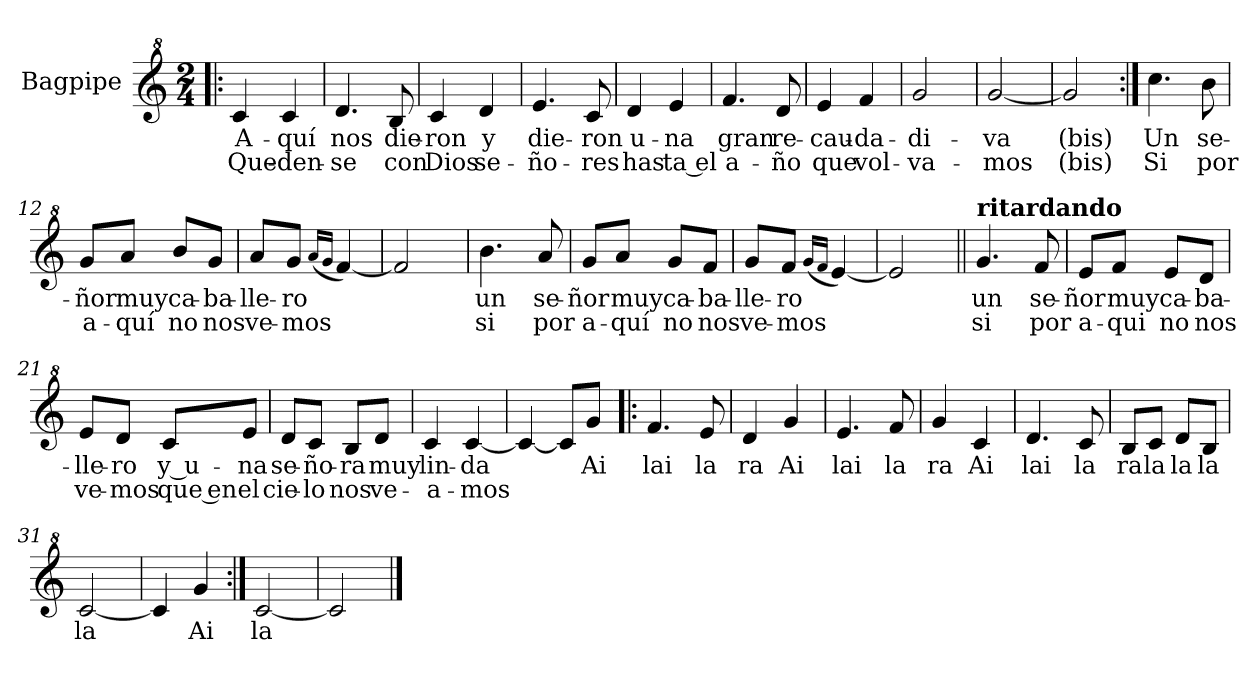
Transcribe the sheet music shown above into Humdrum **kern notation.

**kern	**text	**text
*part1	*part1	*part1
*staff1	*staff1	*staff1
*I"Bagpipe	*	*
*I'Bag	*	*
*clefG^2	*	*
*k[]	*	*
*M2/4	*	*
*MM120	*	*
=1!|:	=1!|:	=1!|:
4cc/	A-	Que-
4cc/	-quí	-den-
=2	=2	=2
4.dd/	nos	-se
8b/	die-	con
=3	=3	=3
4cc/	-ron	Dios
4dd/	y	se-
=4	=4	=4
4.ee/	die-	-ño-
8cc/	-ron	-res
=5	=5	=5
4dd/	u-	has
4ee/	-na	ta el
=6	=6	=6
4.ff/	gran	a-
8dd/	re-	-ño
=7	=7	=7
4ee/	-cau-	que
4ff/	-da-	vol-
=8	=8	=8
2gg/	-di-	-va-
=9	=9	=9
[2gg/	-va	-mos
!!LO:LB:g=z
=10	=10	=10
2gg/]	(bis)	(bis)
=11:|!	=11:|!	=11:|!
*MM85	*	*
4.ccc\	Un	Si
8bb\	se-	por
=12	=12	=12
8gg/L	-ñor	a-
8aa/J	muy	-quí
8bb/L	ca-	no
8gg/J	-ba-	nos
=13	=13	=13
8aa/L	-lle-	ve-
8gg/J	-ro	-mos
(16qaa/LL	.	.
16qgg/JJ	.	.
[4ff/)	.	.
=14	=14	=14
2ff/]	.	.
=15	=15	=15
4.bb\	un	si
8aa/	se-	por
=16	=16	=16
8gg/L	-ñor	a-
8aa/J	muy	-quí
8gg/L	ca-	no
8ff/J	-ba-	nos
!!LO:LB:g=z
=17	=17	=17
8gg/L	-lle-	ve-
8ff/J	-ro	-mos
(16qgg/LL	.	.
16qff/JJ	.	.
[4ee/)	.	.
=18	=18	=18
2ee/]	.	.
=19||	=19||	=19||
*MM70	*	*
!LO:TX:a:B:t=ritardando	!	!
4.gg/	un	si
8ff/	se-	por
=20	=20	=20
8ee/L	-ñor	a-
8ff/J	muy	-qui
8ee/L	ca-	no
8dd/J	-ba-	nos
=21	=21	=21
8ee/L	-lle-	ve-
8dd/J	-ro	-mos
8cc/L	y u-	que en
8ee/J	-na	el
=22	=22	=22
8dd/L	se-	cie-
8cc/J	-ño-	-lo
8b/L	-ra	nos
8dd/J	muy	ve-
!!LO:LB:g=z
=23	=23	=23
4cc/	lin-	-a-
[4cc/	-da	-mos
=24	=24	=24
4cc/_	.	.
8cc/L]	.	.
8gg/J	Ai	.
=25!|:	=25!|:	=25!|:
*MM120	*	*
4.ff/	lai	.
8ee/	la	.
=26	=26	=26
4dd/	ra	.
4gg/	Ai	.
=27	=27	=27
4.ee/	lai	.
8ff/	la	.
=28	=28	=28
4gg/	ra	.
4cc/	Ai	.
=29	=29	=29
4.dd/	lai	.
8cc/	la	.
=30	=30	=30
8b/L	ra	.
8cc/J	la	.
8dd/L	la	.
8b/J	la	.
=31	=31	=31
[2cc/	la	.
=32	=32	=32
4cc/]	.	.
4gg/	Ai	.
=33:|!	=33:|!	=33:|!
[2cc/	la	.
!!LO:LB:g=z
=34	=34	=34
2cc/]	.	.
==	==	==
*-	*-	*-
